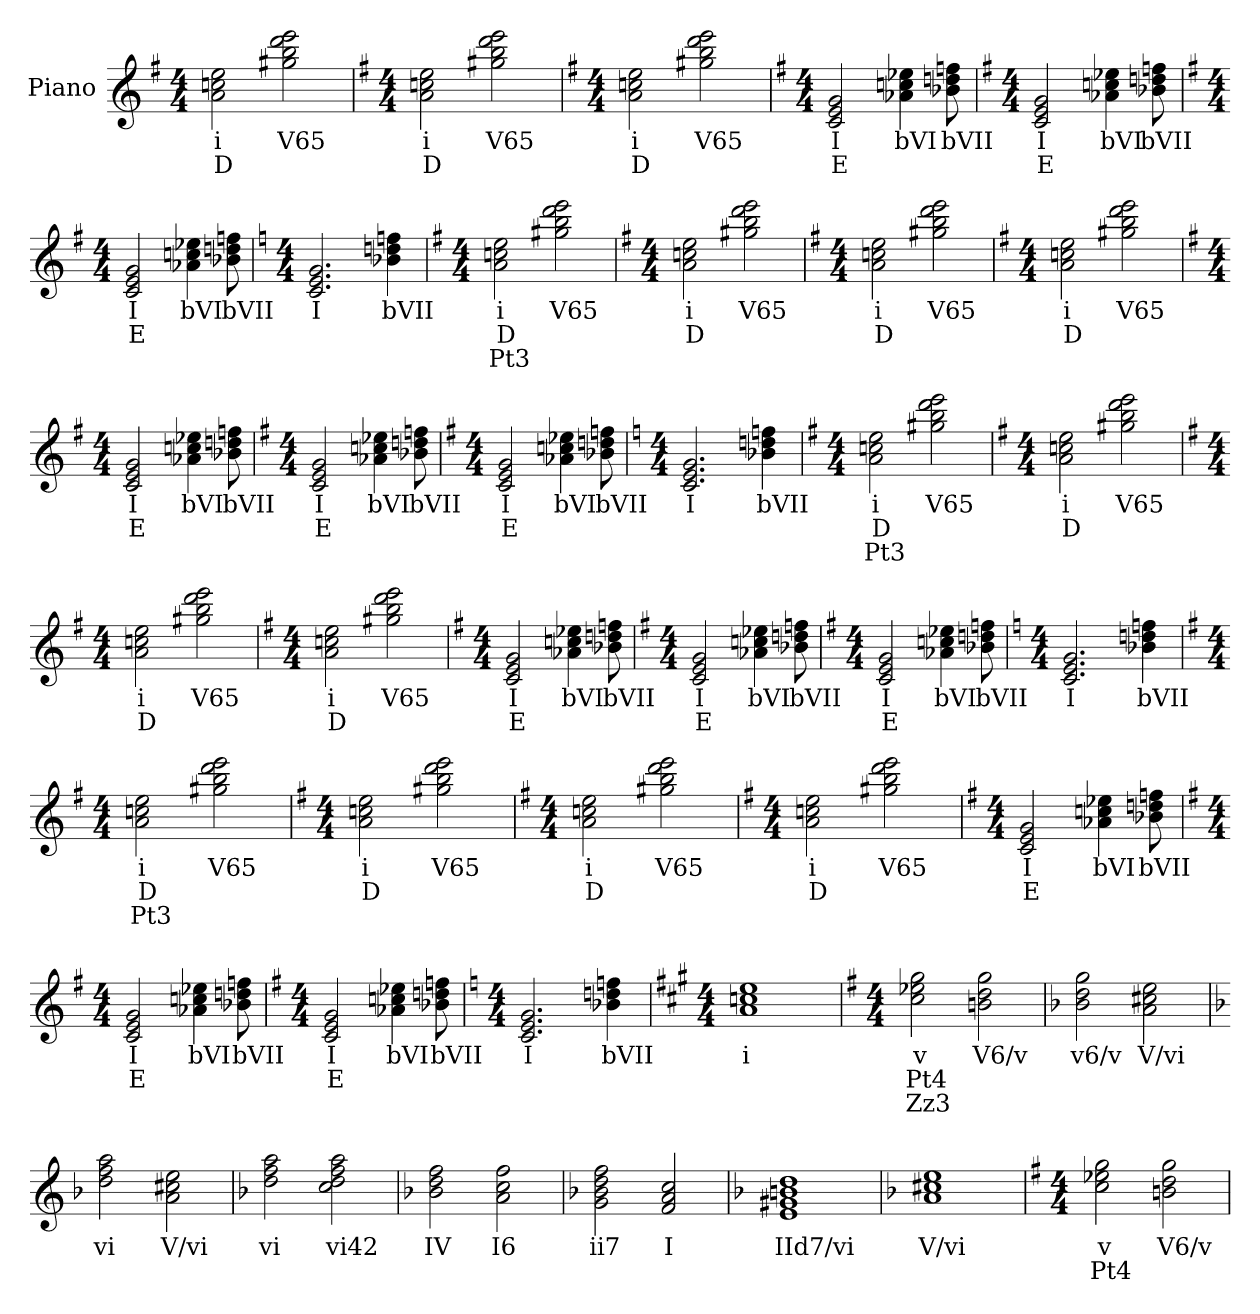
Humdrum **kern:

**kern	**text	**text	**text
*part1	*part1	*part1	*part1
*staff1	*staff1	*staff1	*staff1
*I"Piano	*	*	*
*I'Pno	*	*	*
*k[f#]	*	*	*
*G:	*	*	*
*M4/4	*	*	*
=	=	=	=
2a 2ccn 2ee	i	D	.
2gg#X 2bb 2ddd 2eee	V65	.	.
=	=	=	=
*k[f#]	*	*	*
*G:	*	*	*
*M4/4	*	*	*
2a 2ccn 2ee	i	D	.
2gg#X 2bb 2ddd 2eee	V65	.	.
=	=	=	=
*k[f#]	*	*	*
*G:	*	*	*
*M4/4	*	*	*
2a 2ccn 2ee	i	D	.
2gg#X 2bb 2ddd 2eee	V65	.	.
=	=	=	=
*k[f#]	*	*	*
*G:	*	*	*
*M4/4	*	*	*
2c 2e 2g	I	E	.
4a-X 4ccn 4ee-X	bVI	.	.
8b-X 8ddn 8ffn	bVII	.	.
=	=	=	=
*k[f#]	*	*	*
*G:	*	*	*
*M4/4	*	*	*
2c 2e 2g	I	E	.
4a-X 4ccn 4ee-X	bVI	.	.
8b-X 8ddn 8ffn	bVII	.	.
=	=	=	=
*k[f#]	*	*	*
*G:	*	*	*
*M4/4	*	*	*
2c 2e 2g	I	E	.
4a-X 4ccn 4ee-X	bVI	.	.
8b-X 8ddn 8ffn	bVII	.	.
=	=	=	=
*k[]	*	*	*
*C:	*	*	*
*M4/4	*	*	*
2.c 2.e 2.g	I	.	.
4b-X 4ddn 4ffn	bVII	.	.
=	=	=	=
*k[f#]	*	*	*
*G:	*	*	*
*M4/4	*	*	*
2a 2ccn 2ee	i	D	Pt3
2gg#X 2bb 2ddd 2eee	V65	.	.
=	=	=	=
*k[f#]	*	*	*
*G:	*	*	*
*M4/4	*	*	*
2a 2ccn 2ee	i	D	.
2gg#X 2bb 2ddd 2eee	V65	.	.
=	=	=	=
*k[f#]	*	*	*
*G:	*	*	*
*M4/4	*	*	*
2a 2ccn 2ee	i	D	.
2gg#X 2bb 2ddd 2eee	V65	.	.
=	=	=	=
*k[f#]	*	*	*
*G:	*	*	*
*M4/4	*	*	*
2a 2ccn 2ee	i	D	.
2gg#X 2bb 2ddd 2eee	V65	.	.
=	=	=	=
*k[f#]	*	*	*
*G:	*	*	*
*M4/4	*	*	*
2c 2e 2g	I	E	.
4a-X 4ccn 4ee-X	bVI	.	.
8b-X 8ddn 8ffn	bVII	.	.
=	=	=	=
*k[f#]	*	*	*
*G:	*	*	*
*M4/4	*	*	*
2c 2e 2g	I	E	.
4a-X 4ccn 4ee-X	bVI	.	.
8b-X 8ddn 8ffn	bVII	.	.
=	=	=	=
*k[f#]	*	*	*
*G:	*	*	*
*M4/4	*	*	*
2c 2e 2g	I	E	.
4a-X 4ccn 4ee-X	bVI	.	.
8b-X 8ddn 8ffn	bVII	.	.
=	=	=	=
*k[]	*	*	*
*C:	*	*	*
*M4/4	*	*	*
2.c 2.e 2.g	I	.	.
4b-X 4ddn 4ffn	bVII	.	.
=	=	=	=
*k[f#]	*	*	*
*G:	*	*	*
*M4/4	*	*	*
2a 2ccn 2ee	i	D	Pt3
2gg#X 2bb 2ddd 2eee	V65	.	.
=	=	=	=
*k[f#]	*	*	*
*G:	*	*	*
*M4/4	*	*	*
2a 2ccn 2ee	i	D	.
2gg#X 2bb 2ddd 2eee	V65	.	.
=	=	=	=
*k[f#]	*	*	*
*G:	*	*	*
*M4/4	*	*	*
2a 2ccn 2ee	i	D	.
2gg#X 2bb 2ddd 2eee	V65	.	.
=	=	=	=
*k[f#]	*	*	*
*G:	*	*	*
*M4/4	*	*	*
2a 2ccn 2ee	i	D	.
2gg#X 2bb 2ddd 2eee	V65	.	.
=	=	=	=
*k[f#]	*	*	*
*G:	*	*	*
*M4/4	*	*	*
2c 2e 2g	I	E	.
4a-X 4ccn 4ee-X	bVI	.	.
8b-X 8ddn 8ffn	bVII	.	.
=	=	=	=
*k[f#]	*	*	*
*G:	*	*	*
*M4/4	*	*	*
2c 2e 2g	I	E	.
4a-X 4ccn 4ee-X	bVI	.	.
8b-X 8ddn 8ffn	bVII	.	.
=	=	=	=
*k[f#]	*	*	*
*G:	*	*	*
*M4/4	*	*	*
2c 2e 2g	I	E	.
4a-X 4ccn 4ee-X	bVI	.	.
8b-X 8ddn 8ffn	bVII	.	.
=	=	=	=
*k[]	*	*	*
*C:	*	*	*
*M4/4	*	*	*
2.c 2.e 2.g	I	.	.
4b-X 4ddn 4ffn	bVII	.	.
=	=	=	=
*k[f#]	*	*	*
*G:	*	*	*
*M4/4	*	*	*
2a 2ccn 2ee	i	D	Pt3
2gg#X 2bb 2ddd 2eee	V65	.	.
=	=	=	=
*k[f#]	*	*	*
*G:	*	*	*
*M4/4	*	*	*
2a 2ccn 2ee	i	D	.
2gg#X 2bb 2ddd 2eee	V65	.	.
=	=	=	=
*k[f#]	*	*	*
*G:	*	*	*
*M4/4	*	*	*
2a 2ccn 2ee	i	D	.
2gg#X 2bb 2ddd 2eee	V65	.	.
=	=	=	=
*k[f#]	*	*	*
*G:	*	*	*
*M4/4	*	*	*
2a 2ccn 2ee	i	D	.
2gg#X 2bb 2ddd 2eee	V65	.	.
=	=	=	=
*k[f#]	*	*	*
*G:	*	*	*
*M4/4	*	*	*
2c 2e 2g	I	E	.
4a-X 4ccn 4ee-X	bVI	.	.
8b-X 8ddn 8ffn	bVII	.	.
=	=	=	=
*k[f#]	*	*	*
*G:	*	*	*
*M4/4	*	*	*
2c 2e 2g	I	E	.
4a-X 4ccn 4ee-X	bVI	.	.
8b-X 8ddn 8ffn	bVII	.	.
=	=	=	=
*k[f#]	*	*	*
*G:	*	*	*
*M4/4	*	*	*
2c 2e 2g	I	E	.
4a-X 4ccn 4ee-X	bVI	.	.
8b-X 8ddn 8ffn	bVII	.	.
=	=	=	=
*k[]	*	*	*
*C:	*	*	*
*M4/4	*	*	*
2.c 2.e 2.g	I	.	.
4b-X 4ddn 4ffn	bVII	.	.
=	=	=	=
*k[f#c#g#]	*	*	*
*A:	*	*	*
*M4/4	*	*	*
1a 1ccn 1ee	i	.	.
=	=	=	=
*k[f#]	*	*	*
*G:	*	*	*
*M4/4	*	*	*
2cc 2ee-X 2gg	v	Pt4	Zz3
2bn 2dd 2gg	V6/v	.	.
=	=	=	=
*k[b-]	*	*	*
*F:	*	*	*
2b- 2dd 2gg	v6/v	.	.
2a 2cc#X 2ee	V/vi	.	.
=	=	=	=
*k[b-]	*	*	*
*F:	*	*	*
2dd 2ff 2aa	vi	.	.
2a 2cc#X 2ee	V/vi	.	.
=	=	=	=
*k[b-]	*	*	*
*F:	*	*	*
2dd 2ff 2aa	vi	.	.
2cc 2dd 2ff 2aa	vi42	.	.
=	=	=	=
*k[b-]	*	*	*
*F:	*	*	*
2b- 2dd 2ff	IV	.	.
2a 2cc 2ff	I6	.	.
=	=	=	=
*k[b-]	*	*	*
*F:	*	*	*
2g 2b- 2dd 2ff	ii7	.	.
2f 2a 2cc	I	.	.
=	=	=	=
*k[b-]	*	*	*
*F:	*	*	*
1e 1g#X 1bn 1dd	IId7/vi	.	.
=	=	=	=
*k[b-]	*	*	*
*F:	*	*	*
1a 1cc#X 1ee	V/vi	.	.
=	=	=	=
*k[f#]	*	*	*
*G:	*	*	*
*M4/4	*	*	*
2cc 2ee-X 2gg	v	Pt4	.
2bn 2dd 2gg	V6/v	.	.
=	=	=	=
*-	*-	*-	*-
